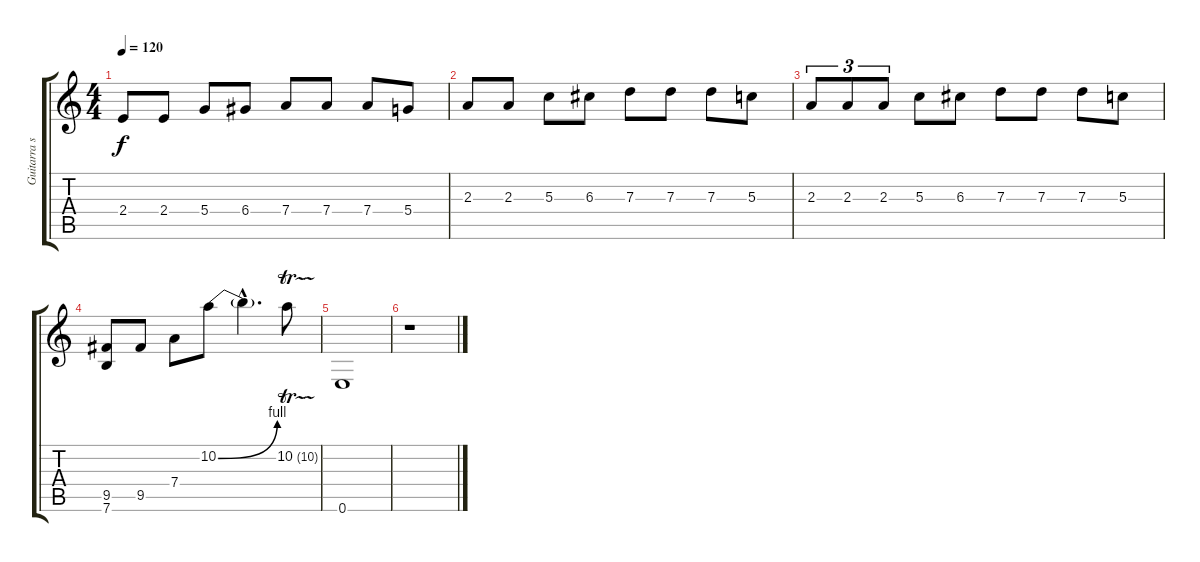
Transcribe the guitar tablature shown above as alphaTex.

\track ("Guitarra solo" "Guitarra s") {instrument distortionguitar}
\staff {score tabs}
\tuning (E4 B3 G3 D3 A2 E2) {hide}
\ts (4 4)
\tempo 120
\clef g2
\ks c
2.4.8{dy f} 2.4.8 5.4.8 6.4.8 7.4.8 7.4.8 7.4.8 5.4.8 |
2.3.8 2.3.8 5.3.8 6.3.8 7.3.8 7.3.8 7.3.8 5.3.8 |
2.3.8{tu (3 2)} 2.3.8{tu (3 2)} 2.3.8{tu (3 2)} 5.3.8 6.3.8 7.3.8 7.3.8 7.3.8 5.3.8 |
(9.5 7.6).8 9.5.8 7.4.8 10.2{be (bend 0 0 60 4)}.8 10.2{hac t}.4{d} 10.2{tr (10 16)}.8 |
0.6.1 |
r.1
